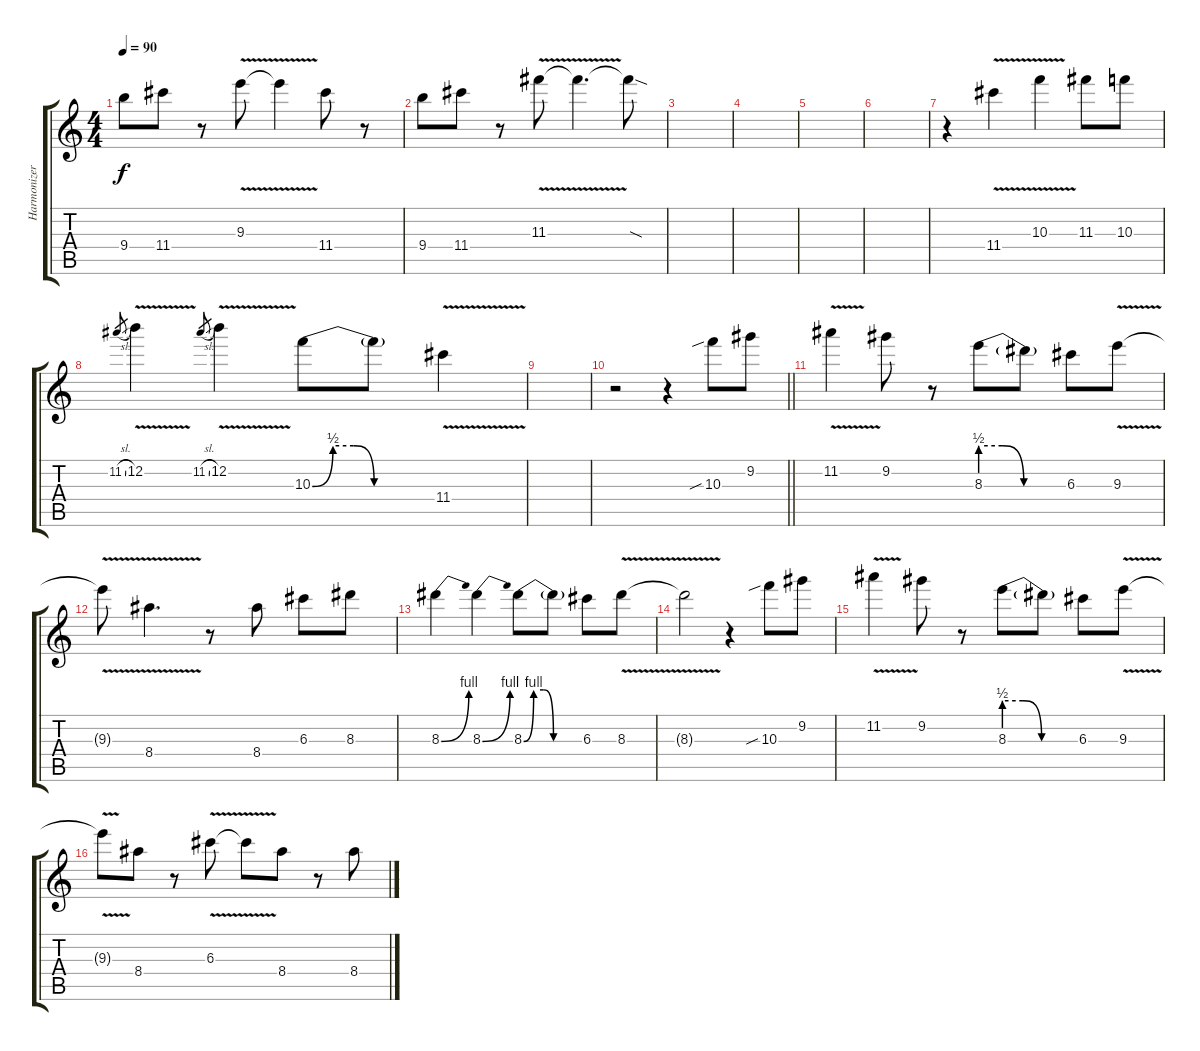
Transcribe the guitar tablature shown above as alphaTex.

\track ("Harmonizer +1 Oct" "Harmonizer") {instrument overdrivenguitar}
\staff {score tabs}
\tuning (E5 B4 G4 D4 A3 E3) {hide}
\ts (4 4)
\tempo 90
\clef g2
\ks c
9.4.8{dy f} 11.4.8 r.8 9.3{v}.8 9.3{t}.4 11.4.8 r.8 |
9.4.8 11.4.8 r.8 11.3{v}.8 11.3{t}.4{d} 11.3{sod t}.8 |
|
|
|
|
r.4 11.4{v}.4 10.3{v}.4 11.3.8 10.3.8 |
11.2{sl}.8{gr} 12.2{v}.4 11.2{sl}.8{gr} 12.2{v}.4 10.3{be (custom 0 0 10 2 20 2 30 0 60 0)}.8 10.3{t}.8 11.4{v}.4 |
|
\barLineRight lightlight
r.2 r.4 10.3{sib}.8 9.2.8 |
11.2{v}.4 9.2.8 r.8 8.3{be (custom 0 2 15 2 30 0 60 0)}.8 8.3{t}.8 6.3.8 9.3{v}.8 |
9.3{t}.8 8.4{v}.4{d} r.8 8.4.8 6.3.8 8.3.8 |
8.3{be (bend 0 0 60 4)}.4 8.3{be (bend 0 0 60 4)}.4 8.3{be (custom 0 0 10 4 20 4 30 0 60 0)}.8 8.3{t}.8 6.3.8 8.3{v}.8 |
8.3{t}.2 r.4 10.3{sib}.8 9.2.8 |
11.2{v}.4 9.2.8 r.8 8.3{be (custom 0 2 15 2 30 0 60 0)}.8 8.3{t}.8 6.3.8 9.3{v}.8 |
9.3{t}.8 8.4.8 r.8 6.3{v}.8 6.3{t}.8 8.4.8 r.8 8.4.8
